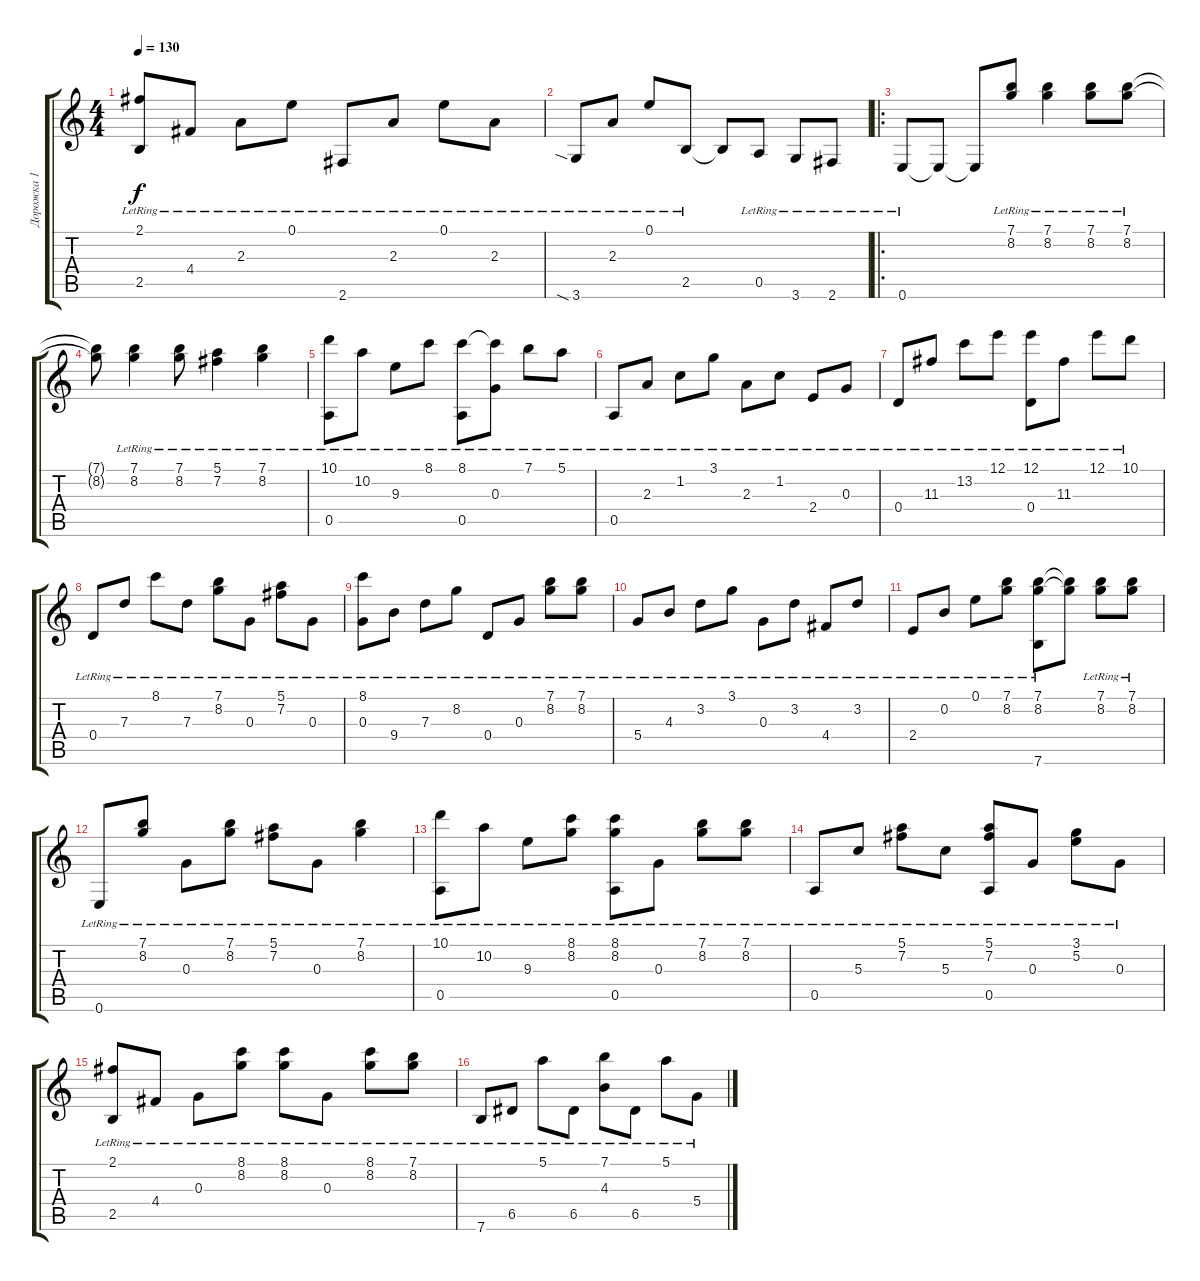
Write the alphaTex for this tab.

\track ("Дорожка 1" "Дорожка 1") {instrument acousticguitarsteel}
\staff {score tabs}
\tuning (E4 B3 G3 D3 A2 E2) {hide}
\ts (4 4)
\tempo 130
\clef g2
\ks c
(2.1{lr} 2.5{lr}).8{dy f} 4.4{lr}.8 2.3{lr}.8 0.1{lr}.8 2.6{lr}.8 2.3{lr}.8 0.1{lr}.8 2.3{lr}.8 |
3.6{sia lr}.8 2.3{lr}.8 0.1{lr}.8 2.5{lr}.8 2.5{t}.8 0.5{lr}.8 3.6{lr}.8 2.6{lr}.8 |
\ro
0.6{lr}.8 0.6{t}.8 0.6{t}.8 (7.1{lr} 8.2{lr}).8 (7.1{lr} 8.2{lr}).4 (7.1{lr} 8.2{lr}).8 (7.1{lr} 8.2{lr}).8 |
(7.1{t} 8.2{t}).8 (7.1{lr} 8.2{lr}).4 (7.1{lr} 8.2{lr}).8 (5.1{lr} 7.2{lr}).4 (7.1{lr} 8.2{lr}).4 |
(10.1{lr} 0.5{lr}).8 10.2{lr}.8 9.3{lr}.8 8.1{lr}.8 (8.1{lr} 0.5{lr}).8 (8.1{t} 0.3{lr}).8 7.1{lr}.8 5.1{lr}.8 |
0.5{lr}.8 2.3{lr}.8 1.2{lr}.8 3.1{lr}.8 2.3{lr}.8 1.2{lr}.8 2.4{lr}.8 0.3{lr}.8 |
0.4{lr}.8 11.3{lr}.8 13.2{lr}.8 12.1{lr}.8 (12.1{lr} 0.4{lr}).8 11.3{lr}.8 12.1{lr}.8 10.1{lr}.8 |
0.4{lr}.8 7.3{lr}.8 8.1{lr}.8 7.3{lr}.8 (7.1{lr} 8.2{lr}).8 0.3{lr}.8 (5.1{lr} 7.2{lr}).8 0.3{lr}.8 |
(8.1{lr} 0.3).8 9.4{lr}.8 7.3{lr}.8 8.2{lr}.8 0.4{lr}.8 0.3{lr}.8 (7.1{lr} 8.2{lr}).8 (7.1{lr} 8.2{lr}).8 |
5.4{lr}.8 4.3{lr}.8 3.2{lr}.8 3.1{lr}.8 0.3{lr}.8 3.2{lr}.8 4.4{lr}.8 3.2{lr}.8 |
2.4{lr}.8 0.2{lr}.8 0.1{lr}.8 (7.1{lr} 8.2{lr}).8 (7.1{lr} 8.2{lr} 7.6{lr}).8 (7.1{t} 8.2{t}).8 (7.1{lr} 8.2{lr}).8 (7.1{lr} 8.2{lr}).8 |
0.6{lr}.8 (7.1{lr} 8.2).8 0.3{lr}.8 (7.1{lr} 8.2{lr}).8 (5.1{lr} 7.2{lr}).8 0.3{lr}.8 (7.1{lr} 8.2{lr}).4 |
(10.1{lr} 0.5{lr}).8 10.2{lr}.8 9.3{lr}.8 (8.1{lr} 8.2{lr}).8 (8.1{lr} 8.2{lr} 0.5{lr}).8 0.3{lr}.8 (7.1{lr} 8.2{lr}).8 (7.1{lr} 8.2{lr}).8 |
0.5{lr}.8 5.3{lr}.8 (5.1 7.2{lr}).8 5.3{lr}.8 (5.1{lr} 7.2{lr} 0.5{lr}).8 0.3{lr}.8 (3.1{lr} 5.2{lr}).8 0.3{lr}.8 |
(2.1{lr} 2.5{lr}).8 4.4{lr}.8 0.3{lr}.8 (8.1{lr} 8.2{lr}).8 (8.1{lr} 8.2{lr}).8 0.3{lr}.8 (8.1{lr} 8.2{lr}).8 (7.1{lr} 8.2{lr}).8 |
7.6{lr}.8 6.5{lr}.8 5.1{lr}.8 6.5{lr}.8 (7.1{lr} 4.3{lr}).8 6.5{lr}.8 5.1{lr}.8 5.4{lr}.8
